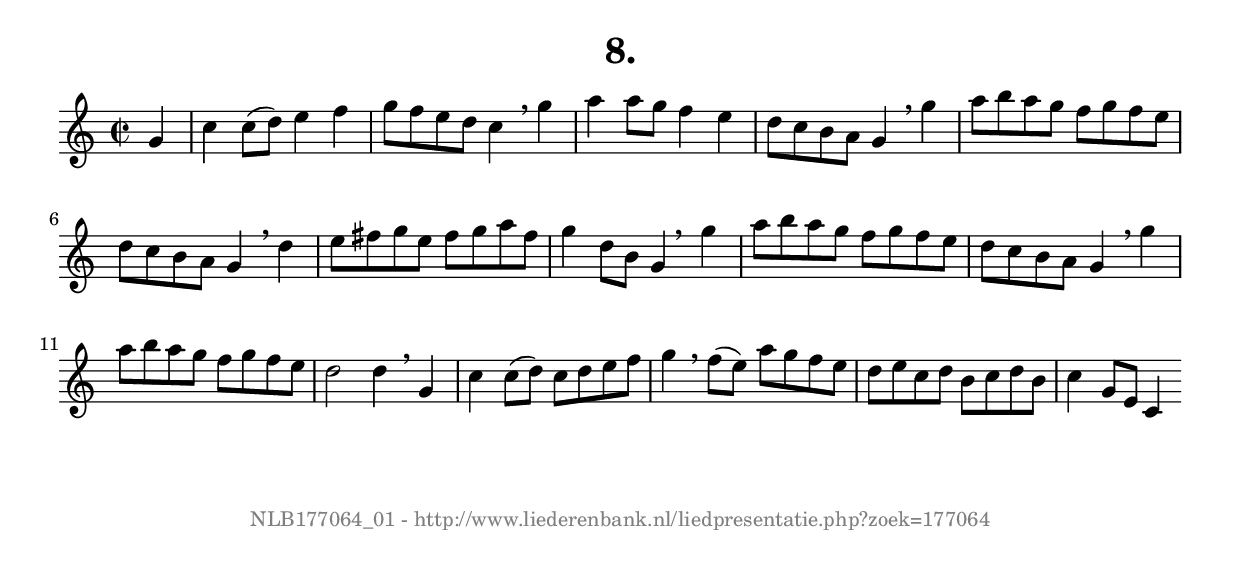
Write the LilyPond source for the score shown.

%
% produced by wce2krn 1.64 (7 June 2014)
%
\version"2.16"
#(append! paper-alist '(("long" . (cons (* 210 mm) (* 2000 mm)))))
#(set-default-paper-size "long")
sb = {\breathe}
mBreak = {\breathe }
bBreak = {\breathe }
x = {\once\override NoteHead #'style = #'cross }
gl=\glissando
itime={\override Staff.TimeSignature #'stencil = ##f }
ficta = {\once\set suggestAccidentals = ##t}
fine = {\once\override Score.RehearsalMark #'self-alignment-X = #1 \mark \markup {\italic{Fine}}}
dc = {\once\override Score.RehearsalMark #'self-alignment-X = #1 \mark \markup {\italic{D.C.}}}
dcf = {\once\override Score.RehearsalMark #'self-alignment-X = #1 \mark \markup {\italic{D.C. al Fine}}}
dcc = {\once\override Score.RehearsalMark #'self-alignment-X = #1 \mark \markup {\italic{D.C. al Coda}}}
ds = {\once\override Score.RehearsalMark #'self-alignment-X = #1 \mark \markup {\italic{D.S.}}}
dsf = {\once\override Score.RehearsalMark #'self-alignment-X = #1 \mark \markup {\italic{D.S. al Fine}}}
dsc = {\once\override Score.RehearsalMark #'self-alignment-X = #1 \mark \markup {\italic{D.S. al Coda}}}
pv = {\set Score.repeatCommands = #'((volta "1"))}
sv = {\set Score.repeatCommands = #'((volta "2"))}
tv = {\set Score.repeatCommands = #'((volta "3"))}
qv = {\set Score.repeatCommands = #'((volta "4"))}
xv = {\set Score.repeatCommands = #'((volta #f))}
\header{ tagline = ""
title = "8."
}
\score {{
\key c \major
\relative g'
{
\set melismaBusyProperties = #'()
\partial 32*8
\time 2/2
\tempo 4=120
\override Score.MetronomeMark #'transparent = ##t
\override Score.RehearsalMark #'break-visibility = #(vector #t #t #f)
g4 c c8( d) e4 f g8 f e d c4 \sb g' a a8 g f4 e d8 c b a g4 \mBreak
g'4 a8 b a g f g f e d c b a g4 \sb d' e8 fis g e fis g a fis g4 d8 b g4 \bar ":|:" \bBreak
g'4 a8 b a g f g f e d c b a g4 \sb g' a8 b a g f g f e d2 d4 \mBreak
g,4 c c8( d) c d e f g4 \sb f8( e) a g f e d e c d b c d b c4 g8 e c4 \bar ":|"
 }}
 \midi { }
 \layout {
            indent = 0.0\cm
}
}
\markup { \vspace #0 } \markup { \with-color #grey \fill-line { \center-column { \smaller "NLB177064_01 - http://www.liederenbank.nl/liedpresentatie.php?zoek=177064" } } }
